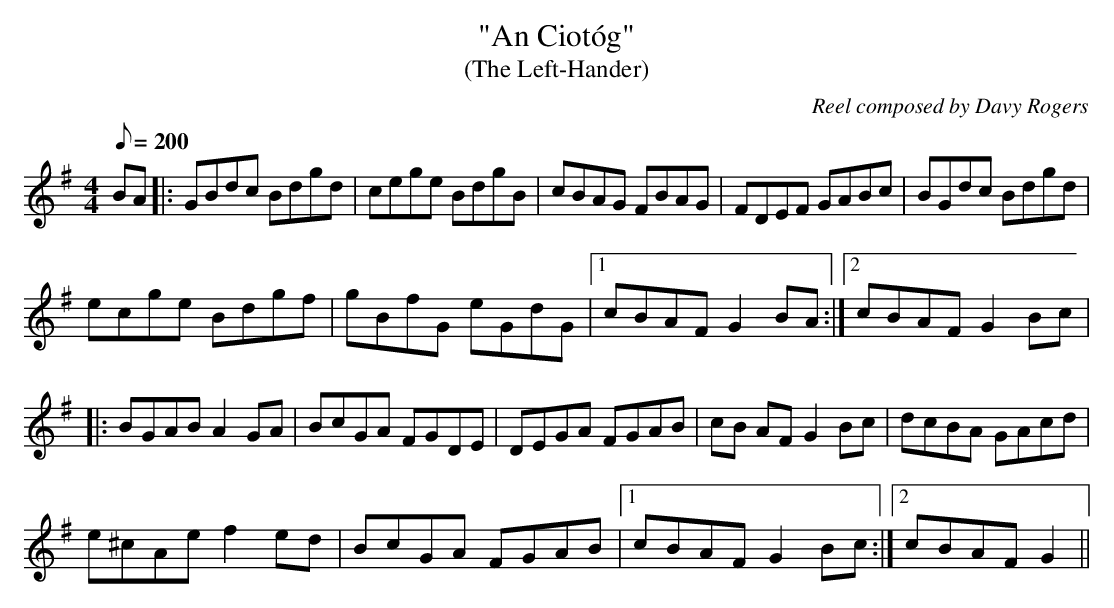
X:1
T:"An Ciotóg"
T:(The Left-Hander)
C:Reel composed by Davy Rogers
L:1/8
Q:200
M:4/4
K:G
BA |: GBdc Bdgd | cege BdgB | cBAG FBAG | FDEF GABc | BGdc Bdgd |
ecge Bdgf | gBfG eGdG |1 cBAF G2 BA :|2 cBAF G2 Bc |
|: BGAB A2 GA | BcGA FGDE | DEGA FGAB | cB AF G2 Bc | dcBA GAcd |
e^cAe f2 ed | BcGA FGAB |1 cBAF G2 Bc :|2 cBAF G2 ||
